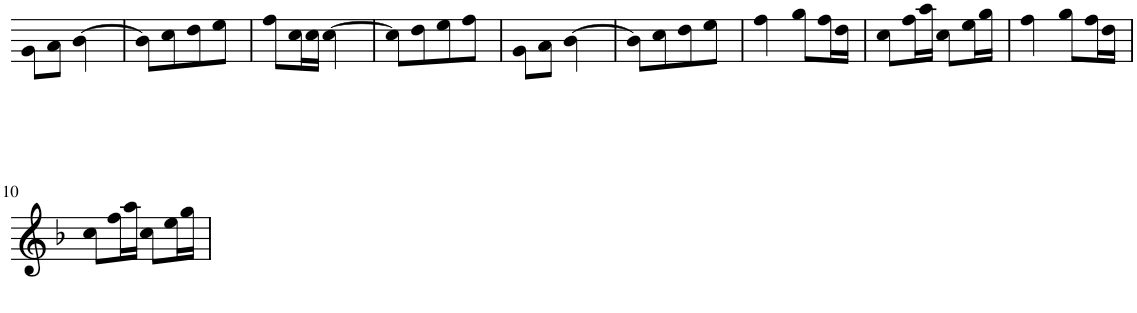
**kern
*part1
*staff1
*I"Piano
*I'Pno.
*clefG2
*k[b-]
*M2/4
=1
8g\L
8a\J
[4b-\
=2
8b-\L]
8cc\
8dd\
8ee\J
=3
8ff\L
16cc\L
16cc\JJ
[4cc\
=4
8cc\L]
8dd\
8ee\
8ff\J
=5
8g\L
8a\J
[4b-\
=6
8b-\L]
8cc\
8dd\
8ee\J
=7
4ff\
8gg\L
16ff\L
16dd\JJ
=8
8cc\L
16ff\L
16aa\JJ
8cc\L
16ee\L
16gg\JJ
=9
4ff\
8gg\L
16ff\L
16dd\JJ
!!LO:LB:g=z
=10
8cc\L
16ff\L
16aa\JJ
8cc\L
16ee\L
16gg\JJ
=
*-
